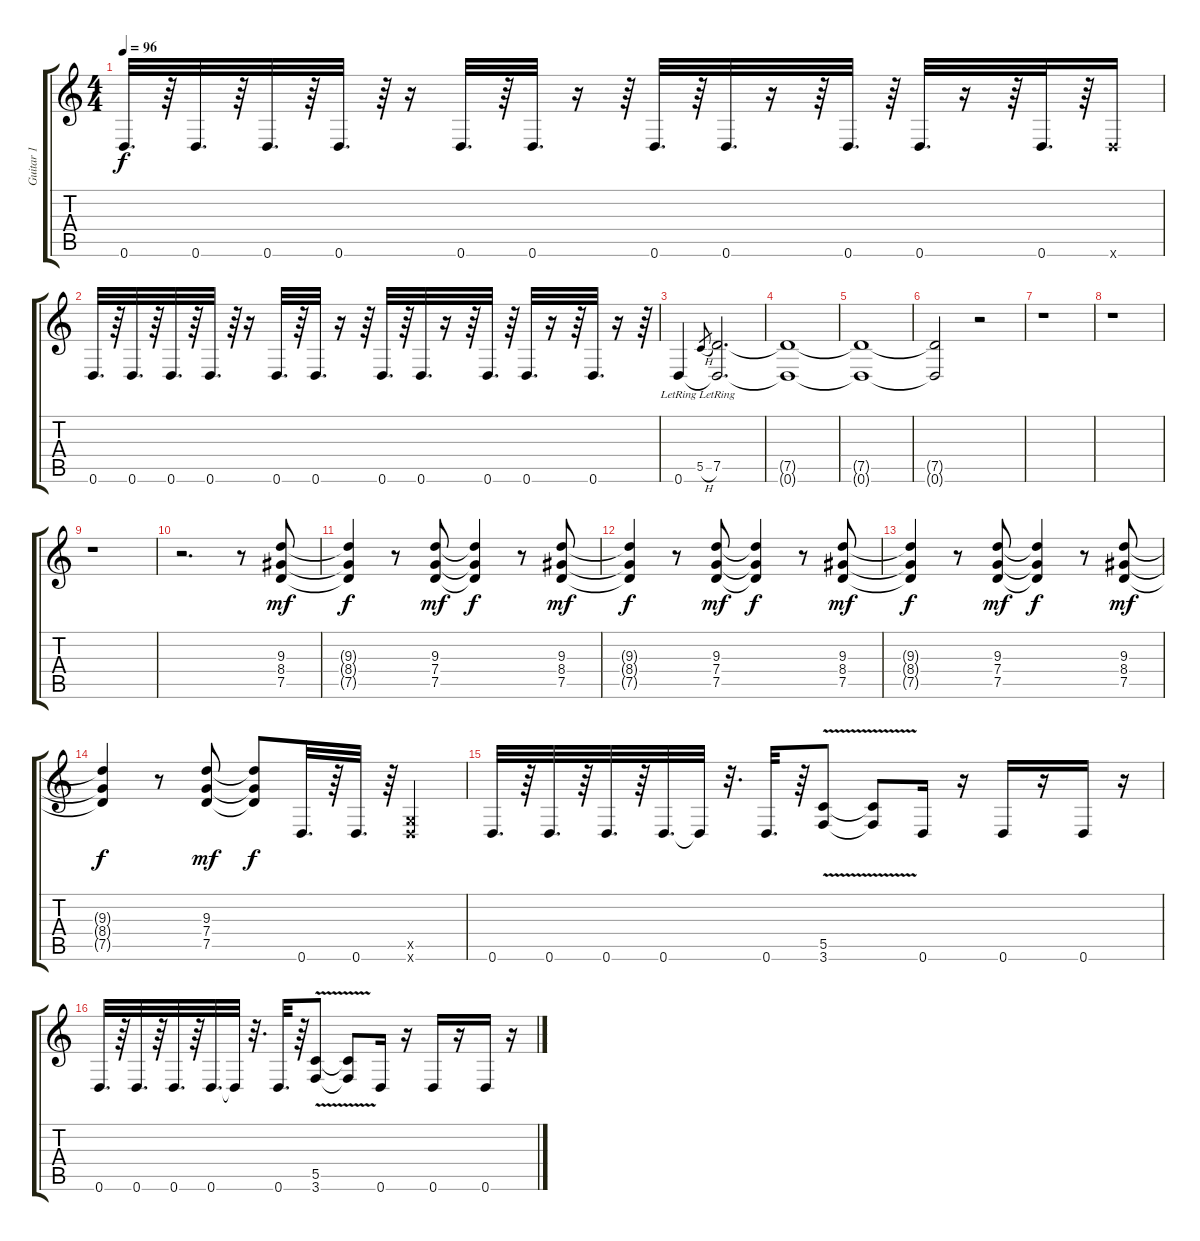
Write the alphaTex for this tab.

\track ("Guitar 1" "Guitar 1") {instrument distortionguitar}
\staff {score tabs}
\tuning (D4 A3 F3 C3 G2 D2) {hide}
\ts (4 4)
\tempo 96
\clef g2
\ks c
0.6.32{d dy f} r.64 0.6.32{d} r.64 0.6.32{d} r.64 0.6.32{d} r.64 r.16 0.6.32{d} r.64 0.6.32{d} r.16 r.64 0.6.32{d} r.64 0.6.32{d} r.16 r.64 0.6.32{d} r.64 0.6.32{d} r.16 r.64 0.6.32{d} r.64 0.6{x}.16 |
0.6.32{d} r.64 0.6.32{d} r.64 0.6.32{d} r.64 0.6.32{d} r.64 r.16 0.6.32{d} r.64 0.6.32{d} r.16 r.64 0.6.32{d} r.64 0.6.32{d} r.16 r.64 0.6.32{d} r.64 0.6.32{d} r.16 r.64 0.6.32{d} r.16 r.64 |
0.6{lr}.4 5.5{h}.8{gr} (7.5{lr} 0.6{t}).2{d} |
(7.5{t} 0.6{t}).1 |
(7.5{t} 0.6{t}).1 |
(7.5{t} 0.6{t}).2 r.2 |
r.1 |
r.1 |
r.1 |
r.2{d} r.8 (9.3 8.4 7.5).8{dy mf} |
(9.3{t} 8.4{t} 7.5{t}).4{dy f} r.8 (9.3 7.4 7.5).8{dy mf} (9.3{t} 7.4{t} 7.5{t}).4{dy f} r.8 (9.3 8.4 7.5).8{dy mf} |
(9.3{t} 8.4{t} 7.5{t}).4{dy f} r.8 (9.3 7.4 7.5).8{dy mf} (9.3{t} 7.4{t} 7.5{t}).4{dy f} r.8 (9.3 8.4 7.5).8{dy mf} |
(9.3{t} 8.4{t} 7.5{t}).4{dy f} r.8 (9.3 7.4 7.5).8{dy mf} (9.3{t} 7.4{t} 7.5{t}).4{dy f} r.8 (9.3 8.4 7.5).8{dy mf} |
(9.3{t} 8.4{t} 7.5{t}).4{dy f} r.8 (9.3 7.4 7.5).8{dy mf} (9.3{t} 7.4{t} 7.5{t}).8{dy f} 0.6.32{d} r.64 0.6.32{d} r.64 (0.5{x} 0.6{x}).4 |
0.6.32{d} r.64 0.6.32{d} r.64 0.6.32{d} r.64 0.6.32{d} 0.6{t}.32 r.32{d} 0.6.32{d} r.64 (5.5{v} 3.6{v}).8 (5.5{v t} 3.6{v t}).8 0.6.16 r.16 0.6.16 r.16 0.6.16 r.16 |
0.6.32{d} r.64 0.6.32{d} r.64 0.6.32{d} r.64 0.6.32{d} 0.6{t}.32 r.32{d} 0.6.32{d} r.64 (5.5{v} 3.6{v}).8 (5.5{v t} 3.6{v t}).8 0.6.16 r.16 0.6.16 r.16 0.6.16 r.16
